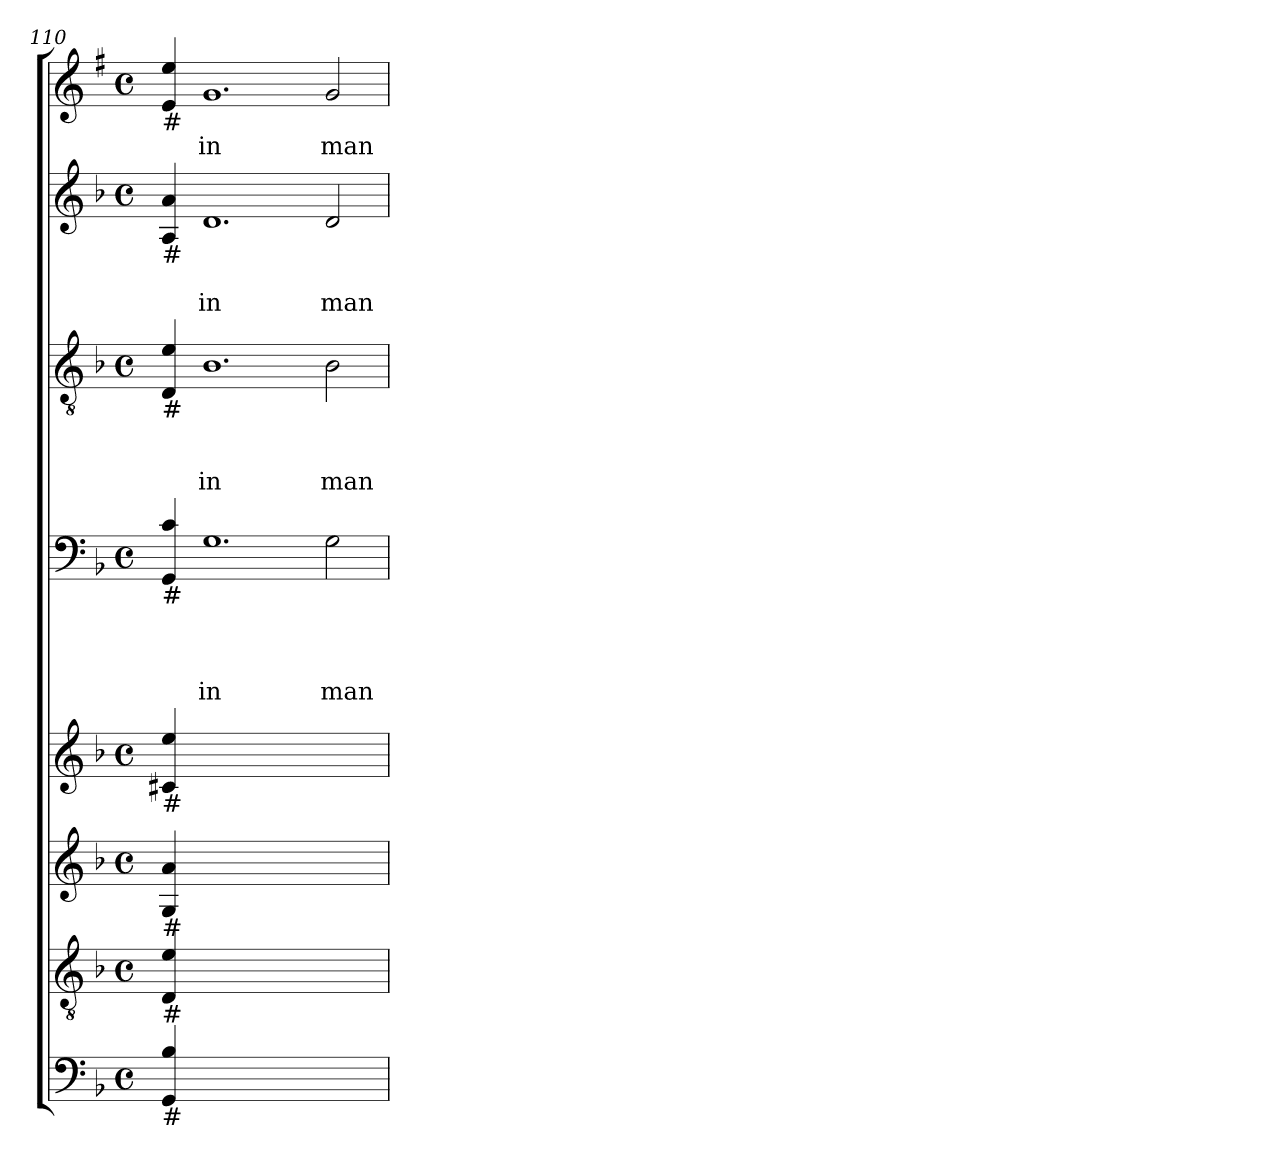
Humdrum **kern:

**kern	**kern	**kern	**kern	**kern	**text	**text	**text	**text	**kern	**text	**text	**text	**kern	**text	**text	**kern	**text
*part8	*part7	*part6	*part5	*part4	*part4	*part4	*part4	*part4	*part3	*part3	*part3	*part3	*part2	*part2	*part2	*part1	*part1
*staff8	*staff7	*staff6	*staff5	*staff4	*staff4	*staff4	*staff4	*staff4	*staff3	*staff3	*staff3	*staff3	*staff2	*staff2	*staff2	*staff1	*staff1
!!LO:LB:g=z
*clefF4	*clefGv2	*clefG2	*clefG2	*clefF4	*	*	*	*	*clefGv2	*	*	*	*clefG2	*	*	*clefG2	*
*k[b-]	*k[b-]	*k[b-]	*k[b-]	*k[b-]	*	*	*	*	*k[b-]	*	*	*	*k[b-]	*	*	*k[f#]	*
*F:	*F:	*F:	*F:	*F:	*	*	*	*	*F:	*	*	*	*F:	*	*	*G:	*
*M4/4	*M4/4	*M4/4	*M4/4	*M4/4	*	*	*	*	*M4/4	*	*	*	*M4/4	*	*	*M4/4	*
*met(c)	*met(c)	*met(c)	*met(c)	*met(c)	*	*	*	*	*met(c)	*	*	*	*met(c)	*	*	*met(c)	*
=110	=110	=110	=110	=110	=110	=110	=110	=110	=110	=110	=110	=110	=110	=110	=110	=110	=110
!	!	!	!	!	!	!	!	!	!	!	!	!	!	!	!	!LO:TX:b:t=#	!
!	!	!	!	!	!	!	!	!	!	!	!	!	!LO:TX:b:t=#	!	!	!	!
!	!	!	!	!	!	!	!	!	!LO:TX:b:t=#	!	!	!	!	!	!	!	!
!	!	!	!	!LO:TX:b:t=#	!	!	!	!	!	!	!	!	!	!	!	!	!
!	!	!	!LO:TX:b:t=#	!	!	!	!	!	!	!	!	!	!	!	!	!	!
!	!	!LO:TX:b:t=#	!	!	!	!	!	!	!	!	!	!	!	!	!	!	!
!	!LO:TX:b:t=#	!	!	!	!	!	!	!	!	!	!	!	!	!	!	!	!
!LO:TX:b:t=#	!	!	!	!	!	!	!	!	!	!	!	!	!	!	!	!	!
4GG/ 4B-/	4D/ 4e/	4G/ 4a/	4c#X/ 4ee/	4GG/ 4c/	.	.	.	.	4D/ 4e/	.	.	.	4A/ 4a/	.	.	4e/ 4ee/	.
!	!	!	!	!	!	!	!	!LO:LY:b	!	!	!	!LO:LY:b	!	!	!LO:LY:b	!	!LO:LY:b
0ryy	0ryy	0ryy	0ryy	1.G	.	.	.	in	1.B-	.	.	in	1.d	.	in	1.g	in
!	!	!	!	!	!	!	!	!LO:LY:b	!	!	!	!LO:LY:b	!	!	!LO:LY:b	!	!LO:LY:b
.	.	.	.	2G\	.	.	.	man	2B-\	.	.	man-	2d/	.	man	2g/	man
=	=	=	=	=	=	=	=	=	=	=	=	=	=	=	=	=	=
*-	*-	*-	*-	*-	*-	*-	*-	*-	*-	*-	*-	*-	*-	*-	*-	*-	*-
